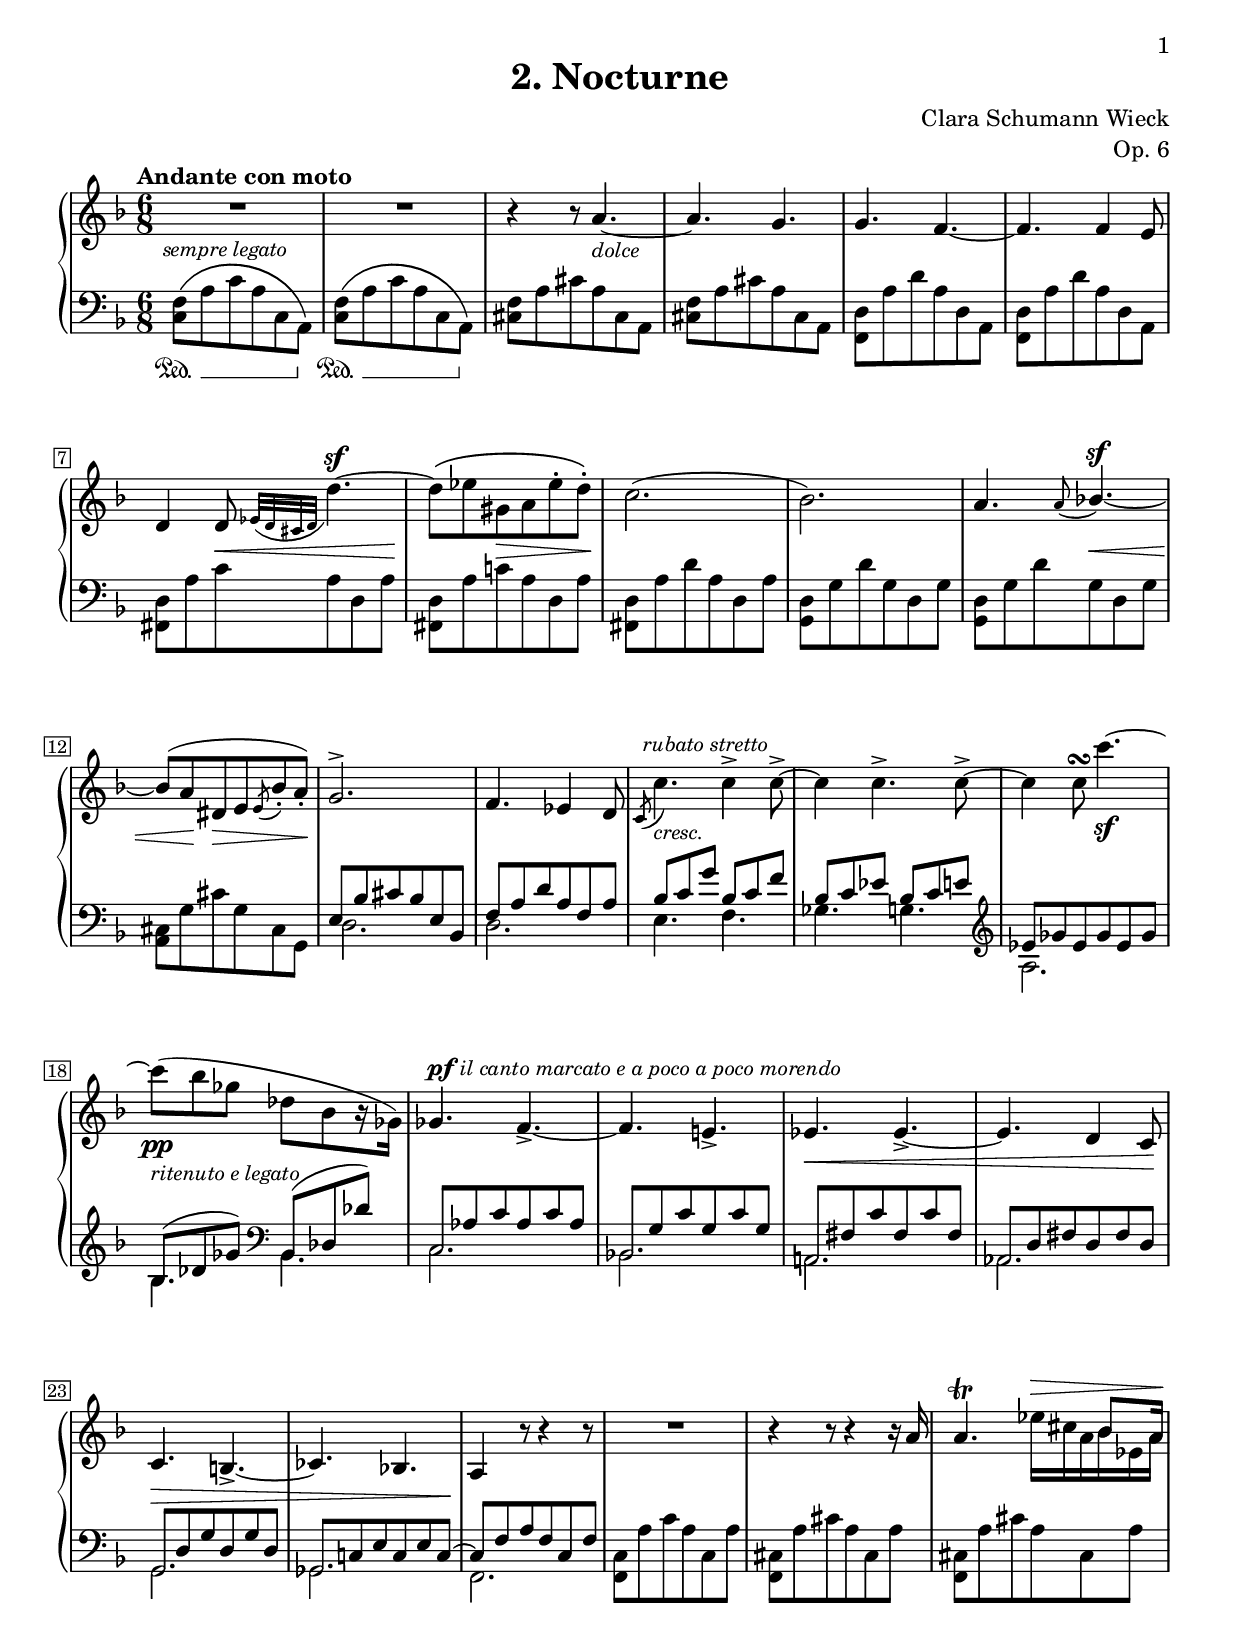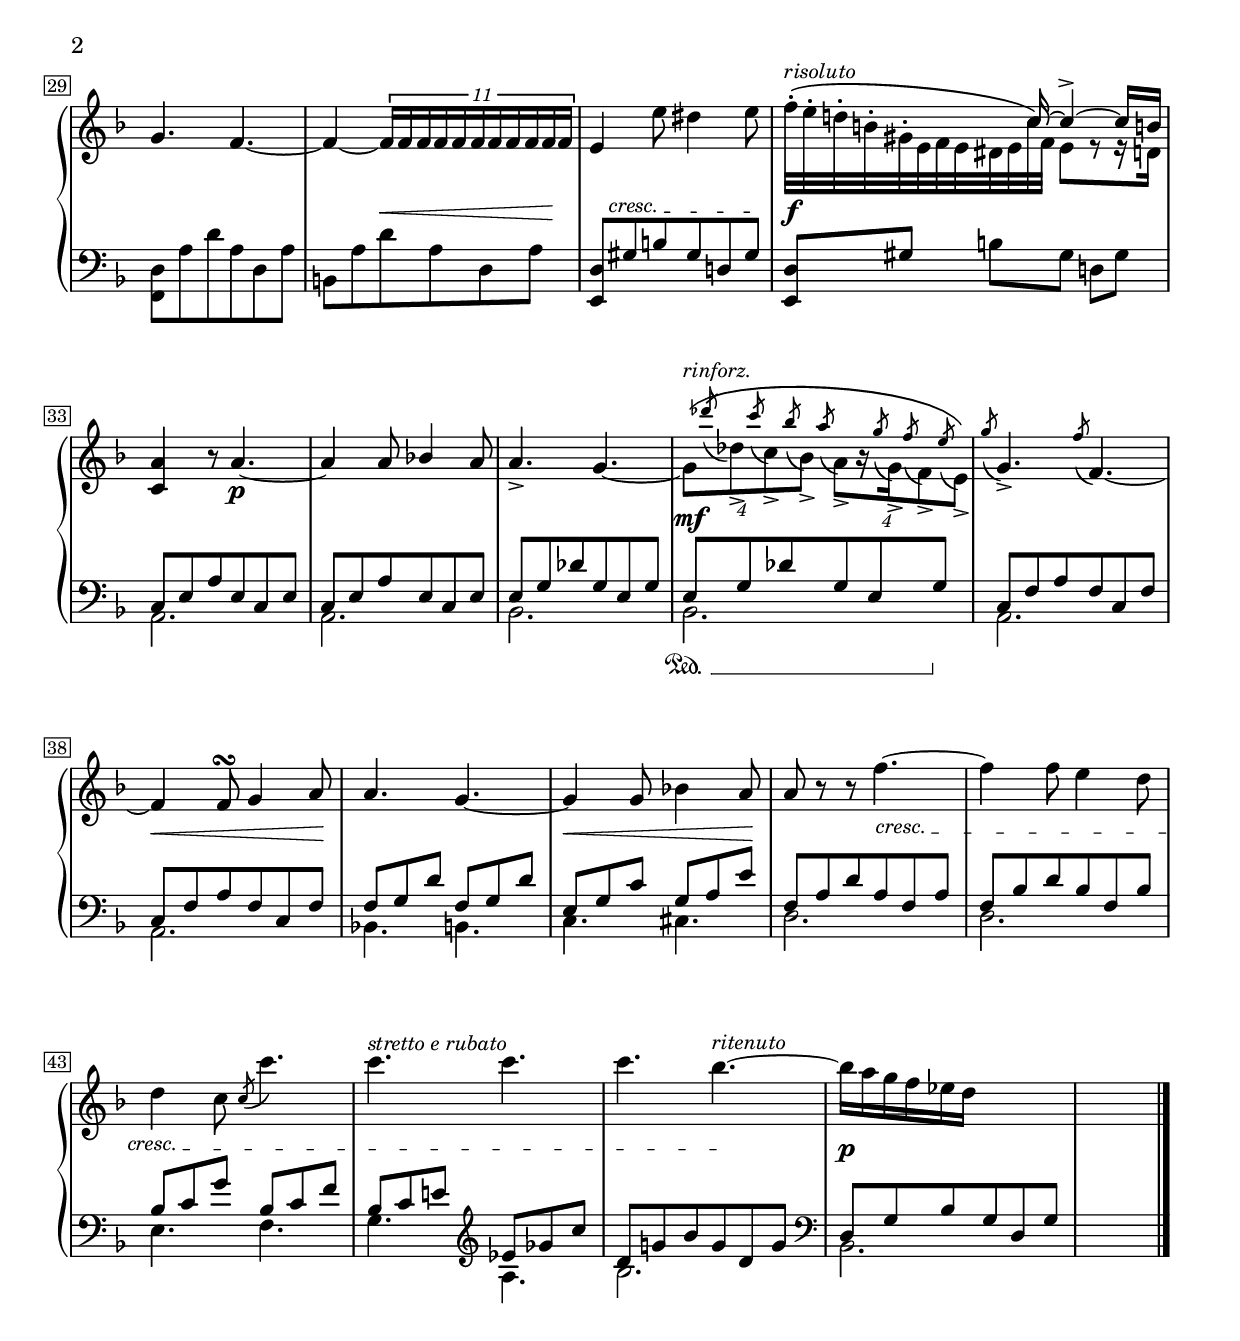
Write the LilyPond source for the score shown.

\version "2.23.10"

#(ly:set-option 'relative-includes #t)

coverColor = #(rgb-color 0.2 0.4 0.5)
cresc = { \override TextSpanner.bound-details.left.text = \markup { \small "cresc. " } }

\paper {
  bottom-margin = 15\mm
  first-page-number = 0
  indent = 0.0
  last-bottom-spacing.padding = #1
  line-width = 18.6\cm
  print-all-headers = ##t
  ragged-bottom = ##f
  ragged-last-bottom = ##t
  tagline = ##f
  top-margin = 15\mm
% markup-system-spacing.basic-distance = #10
}

\bookpart {
  \header {
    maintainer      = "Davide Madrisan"
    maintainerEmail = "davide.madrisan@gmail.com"
  }

  \version "2.23.10"

\header {
  composer = "Clara Schumann Wieck (1819-1896)"
  date = "1836"

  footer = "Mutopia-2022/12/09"

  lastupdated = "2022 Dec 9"
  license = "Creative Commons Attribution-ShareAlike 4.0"
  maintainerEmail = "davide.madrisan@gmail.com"
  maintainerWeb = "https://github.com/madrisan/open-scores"

  % Extra Mutopia Information
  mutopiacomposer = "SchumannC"
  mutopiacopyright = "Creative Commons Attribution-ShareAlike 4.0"
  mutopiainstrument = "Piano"
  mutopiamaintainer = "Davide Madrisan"
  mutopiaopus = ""
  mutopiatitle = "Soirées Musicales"

  opus = "6"
  title = "eSoirées Musicales"
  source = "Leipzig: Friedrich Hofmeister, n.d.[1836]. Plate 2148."
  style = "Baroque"

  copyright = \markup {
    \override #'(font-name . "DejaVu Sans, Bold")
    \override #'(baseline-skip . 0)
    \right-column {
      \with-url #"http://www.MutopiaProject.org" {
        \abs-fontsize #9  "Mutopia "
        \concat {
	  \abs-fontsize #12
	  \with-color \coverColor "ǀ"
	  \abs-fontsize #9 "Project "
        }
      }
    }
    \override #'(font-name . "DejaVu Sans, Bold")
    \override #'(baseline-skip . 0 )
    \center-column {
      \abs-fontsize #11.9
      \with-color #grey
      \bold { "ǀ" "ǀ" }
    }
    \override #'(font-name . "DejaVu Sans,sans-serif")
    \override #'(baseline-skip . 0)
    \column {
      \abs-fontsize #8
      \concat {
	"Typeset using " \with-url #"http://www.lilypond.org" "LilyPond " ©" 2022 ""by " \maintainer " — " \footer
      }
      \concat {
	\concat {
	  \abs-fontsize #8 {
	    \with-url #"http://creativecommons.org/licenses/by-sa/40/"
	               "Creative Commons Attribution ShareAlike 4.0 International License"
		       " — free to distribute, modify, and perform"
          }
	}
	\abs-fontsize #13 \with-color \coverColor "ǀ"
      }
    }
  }
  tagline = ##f
}

  \header {
    title = ##f
    composer = ##f
  }

  \markup {
    \with-dimensions #'(0 . 0) #'(0 . 0)
    \with-color \coverColor
    \filled-box #'(-200 . 200) #'(-200 . 200) #0
  }
  \markup {
    \fill-line {
      \center-column {
        \null\null\null\null
        \null\null\null\null
        \line { \abs-fontsize #30 \bold "Clara" }
        \null
        \line { \abs-fontsize #56 \bold "Schumann Wieck" }
        \null
        \fill-line { \draw-hline }
        \null\null\null
        \line { \abs-fontsize #34 \bold "Soirées Musicales" }
        \null\null
        \null\null
        \line { \abs-fontsize #20 "Op. 6" }
        \null\null\null\null
        \fill-line { \abs-fontsize #20 "For Piano" }
        \null\null\null\null
        \fill-line {
          \override #'(thickness . 5)
          \draw-squiggle-line #0.5 #'(10 . 0) ##t
        }
        \null\null\null\null\null\null
        \fill-line { \abs-fontsize #11 "Engraved by Davide Madrisan" }
        \fill-line { \abs-fontsize #9 \typewriter "https://github.com/madrisan/open-scores/" }
        \null
        \fill-line { \abs-fontsize #10 "Based on the score publiched by Friedrich Hofmeister - Leipzig, 1836" }
        \null
      }
    }
  }
}

Global = {
  \key f \major
  \time 6/8
  % Draw a box round the bar number(s)
  \override Score.BarNumber.stencil
    = #(make-stencil-boxer 0.1 0.25 ly:text-interface::print)
  \set Staff.pedalSustainStyle = #'mixed
}

Upper = \relative c'' {
  \clef treble
  \tempo \markup { \bold Andante con moto }
  \override TupletBracket.bracket-visibility = ##f
  \override TupletNumber.transparent = ##t
  | R1*6/8
  | R1*6/8
  | r4 r8 a4.~-\markup { \italic\small "dolce" }
  | a4. g4.
  %5
  | g4. f4.~
  | f4. f4 e8
  | d4 d8 \appoggiatura { ees32[ d cis d] } d'4.~^\sf
  | \stemDown
    d8[\( ees gis, a ees'^. d^.]\)
  | c2.(
  %10
  | bes2.)
  | \stemUp a4. \appoggiatura { a8 } bes!4.~^\sf
  | bes8[^( a dis, e
    \acciaccatura { e8 } bes'_. a_.])
  | g2.^>
  | f4. ees4 d8
  %15
  | \acciaccatura { c8 }
    \stemDown c'4.-\markup {
      \italic\small "cresc."
    }^\markup {
      \hspace #-1
      \italic\small "rubato stretto"
    }
    c4^> c8~^>
  | c4 c4.^> c8^>~
  | c4 c8\turn c'4.~\sf
  | c8-\pp( bes ges des[ bes r16 ges])
  | \stemUp ges4.^\markup {
      \small\dynamic pf
      \italic\small "il canto marcato e a poco a poco morendo"
    }
    f~_>
  %20
  | f e!_>
  | ees ees~_>
  | ees d4 c8
  | c4. b!~_>
  | ces bes
  %25
  | a4 r8 r4 r8
  | R1*6/8
  | r4 r8 r4 r16 a'
  | a4.\trill << { s8.^\> bes8 a16\! } \\ { ees'16[ cis a bes ees, a] } >>
  | g4. f~
  %30
  | f4~
    \once\override TupletBracket.bracket-visibility = ##t
    \once\override TupletNumber.transparent = ##f
    \tuplet 11/8 {
      f16 f f f f f f f f f f
    }
  | e4 \stemDown e'8 dis4 e8
  | << {
      s4 s16 c~ c4~^> c16[ b!]
    } \\ {
      f'32^.[^\(^\markup { \italic\small "risoluto" }
      e^. d^. b!^. gis^. e f e dis e c'\) f,] e8[ r r16 d!]
    } >>
  | \stemUp <c a'>4 r8 a'4.~\p
  | a4 a8 bes!4 a8
  %35
  | a4._> g~
  | \stemDown
    \once\override TupletNumber.transparent = ##f
    \once\override TupletNumber.Y-offset = -5
    \tuplet 4/3 {
      %\shape #'((0 . 5) (0 . -4) (0 . -4.5) (0 . 0)) PhrasingSlur
      g8[\(^\markup { \italic\small "rinforz." }
      \acciaccatura {des''} des,_>
      \acciaccatura {c'} c,_>
      \acciaccatura {bes'} bes,_>]
    }
    \once\override TupletNumber.transparent = ##f
    \once\override TupletNumber.Y-offset = -6
    \tuplet 4/3 {
      \acciaccatura {a'} a,_>[ r16
      \acciaccatura {g'8} g,16_>
      \acciaccatura {f'8} f,_>
      \acciaccatura {e'} e,_>]\)
    }
  | \stemUp \acciaccatura {g'} g,4._> \acciaccatura {f'8} f,4.~
  | f4 f8\turn g4 a8
  | \stemNeutral a4. g~
  %40
  | g4 8 bes!4 a8
  | a r r f'4.~
  | f4 8 e4 d8
  | d4 c8 \acciaccatura { c } c'4.
  | c4.^\markup { \italic\small "stretto e rubato" }
    c
  %45
  | c bes~^\markup { \italic\small "ritenuto" }
  | bes16[ a g f ees d] s4.
  | s1*6/8
  \fine
}

Lower = \relative c {
  \clef bass
  \mergeDifferentlyDottedOn
  \mergeDifferentlyHeadedOn
  \override TupletNumber.transparent = ##t
  | \shape #'((0 . 0) (0 . 1) (0 . 1) (0 . 0)) PhrasingSlur
    <f c>8[\(\sustainOn a c a c, a\sustainOff]\)
  | \shape #'((0 . 0) (0 . 1) (0 . 1) (0 . 0)) PhrasingSlur
    <f' c>[\(\sustainOn a c a c, a\sustainOff]\)
  | <f' cis>[ a cis a cis, a]
  | <f' cis>[ a cis a cis, a]
  %5
  | <f d'>[ a' d a d, a]
  | <f d'>[ a' d a d, a]
  | <fis d'>[ a' c a d, a']
  | <fis, d'>[ a' c a d, a']
  | <fis, d'>[ a' d a d, a']
  %10
  | <g, d'>[ g' d' g, d g]
  | <g, d'>[ g' d' g, d g]
  | <a, cis>[ g' cis g cis, g]
  | << {
      \override TupletBracket.bracket-visibility = ##f
      \override TupletNumber.transparent = ##t
      e'[ bes' cis bes e, bes]
    } \\ d2. >>
  | << { f8[ a d a f a] } \\ d,2. >>
  %15
  | << { bes'8[ c g'] bes,[ c f] } \\ { e,4. f } >>
  | << { bes8[ c ees] bes[ c e!] } \\ { ges,4. g! } >>
  | \clef treble
    << { ees'8[ ges ees ges ees ges] } \\ a,2. >>
  | << { bes8( des ges) } \\ bes,4. >>
    \clef bass
    << { bes,8( des des') } \\ bes,4. >>
  | << { c8[ aes' c aes c aes] } \\ c,2. >>
  %20
  | << { bes8[ g' c g c g] } \\ bes,!2. >>
  | << { a!8[ fis' c' fis, c' fis,] } \\ a,!2. >>
  | << { aes8[ d fis d fis d] } \\ aes2. >>
  | << { g8[ d' g d g d] } \\ g,2. >>
  | << { ges8[ c! e c e c~] } \\ ges2. >>
  %25
  | << { c8[ f a f c f] } \\ f,2. >>
  | <f c'>8[ a' c a c, a']
  | <f, cis'>[ a' cis a cis, a']
  | <f, cis'>[ a' cis a cis, a']
  | <f, d'>[ a' d a d, a']
  %30
  | b,![ a' d a d, a']
  | <e, d'>[ gis' b! gis d gis]
  | <e, d'>[ gis'] b![ gis] d[ gis]
  | << { c,8[ e a e c e] } \\ a,2. >>
  | << { c8[ e a e c e] } \\ a,2. >>
  %35
  | << { e'8[ g des' g, e g] } \\ bes,2. >>
  | << { e8[\sustainOn g des' g, e g\sustainOff] } \\ bes,2. >>
  | << { c8[ f a f c f] } \\ a,2. >>
  | << { c8[ f a f c f] } \\ a,2. >>
  | << {
      \override TupletBracket.bracket-visibility = ##f
      \override TupletNumber.transparent = ##t
      f'8[ g d'] f,[ g d']
    } \\ { bes,!4. b! } >>
  %40
  | << { e8[ g c] g[ a e'] } \\ { c,4. cis } >>
  | << { f8[ a d a f a] } \\ d,2. >>
  | << { f8[ bes d bes f bes] } \\ d,2. >>
  | << { bes'8[ c g'] bes,[ c f] } \\ { e,4. f } >>
  | << { bes8[ c e!] } \\ { g,4. } >>
    \clef treble
    << { ees'8[ ges c] } \\ { a,4. } >>
  %45
  | << { d8[ g! bes g d g] } \\ bes,2. >>
  | \clef bass
    << { d,8[ g bes g d g] } \\ bes,2. >>
  | s1*6/8
  \fine
}

centeredDynamics = {
  | s8-\markup {
      \hspace #-1 %\whiteout \pad-markup #0.5
      \italic\small "sempre legato"
    }
    s2 s8
  | s1*6/8
  | s1*6/8
  | s1*6/8
  %5
  | s1*6/8
  | s1*6/8
  | s8 s8 s8\< s8 s8 s8\!
  | s8 s8 s8\> s8 s8 s8\!
  | s1*6/8
  %10
  | s1*6/8
  | s8 s8 s8 s8\< s8 s8
  | s8 s16\! s16 s8\> s8 s8 s8\!
  | s1*6/8
  | s1*6/8
  %15
  | s1*6/8
  | s1*6/8
  | s1*6/8
  | s8-\markup { \italic\small "ritenuto e legato" } s4 s4.
  | s1*6/8
  %20
  | s1*6/8
  | s8\< s8 s8 s8 s8 s8
  | s8 s8 s8 s8 s8 s8\!
  | s8\> s8 s8 s8 s8 s8
  | s8 s8 s8 s8 s8 s8\!
  %25
  | s1*6/8
  | s1*6/8
  | s1*6/8
  | s1*6/8
  | s1*6/8
  %30
  | s4 s8\< s s s16 s\!
  | s16\cresc s\startTextSpan s8 s s s s\stopTextSpan
  | s8^\f s s2
  | s1*6/8
  | s1*6/8
  %35
  | s1*6/8
  | s8^\mf s s2
  | s1*6/8
  | s8\< s8 s8 s8 s8 s8\!
  | s1*6/8
  %40
  | s8\< s8 s8 s8 s8 s8\!
  | s4 s8\cresc s\startTextSpan s4
  | s1*6/8
  | s1*6/8
  | s1*6/8
  %45
  | s4. s4\stopTextSpan s8
  | s8^\p s s2
}

\score {
  \new PianoStaff
  <<
    \accidentalStyle Score.piano
    \new Staff = "upper" {
      \set Staff.midiInstrument = #"acoustic grand"
      \Global
      \clef treble
      \Upper
    }
    \new Dynamics { \Global \centeredDynamics }
    \new Staff = "lower" {
      \set Staff.midiInstrument = #"acoustic grand"
      \Global
      \clef bass
      \Lower
    }
  >>
  \header {
    composer = "Clara Schumann Wieck"
    opus = "Op. 6"
    title = \markup {
      %\override #'(font-name . "TeX Gyre Schola") {
        "2. Nocturne"
      %}
    }
    %subsubtitle = ""
  }
  \layout {}
  \midi {}
}
